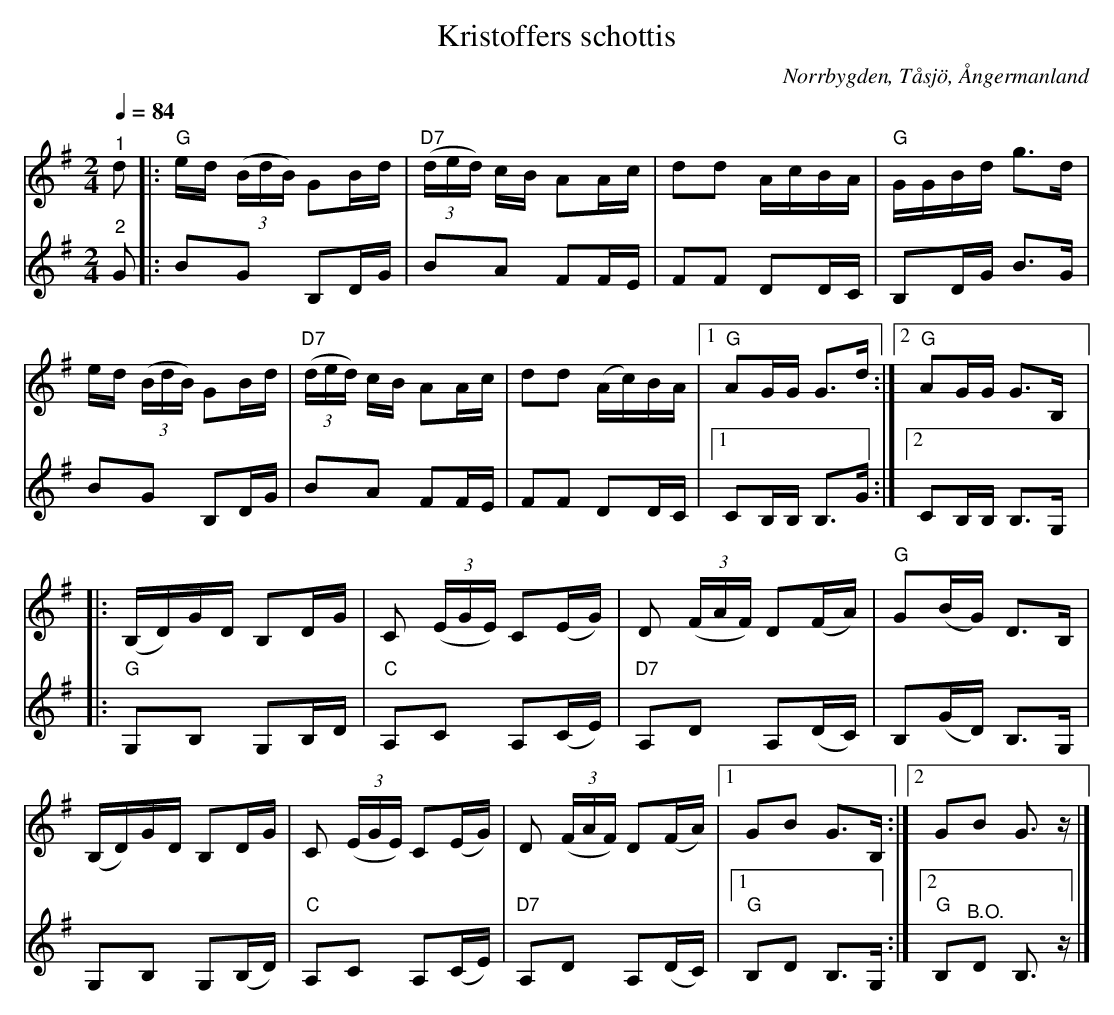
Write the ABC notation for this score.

X:1
T:Kristoffers schottis
O:Norrbygden, Tåsjö, Ångermanland
L:1/16
Q:1/4=84
M:2/4
K:G
V:1
"^1" d2 |:"G" ed (3(BdB) G2Bd |"D7" (3(ded) cB A2Ac | d2d2 AcBA |"G" GGBd g2>d2 |
ed (3(BdB) G2Bd |"D7" (3(ded) cB A2Ac | d2d2 (Ac)BA |1"G" A2GG G2>d2 :|2"G" A2GG G2>B,2 |:
(B,D)GD B,2DG | C2 (3(EGE) C2(EG) | D2 (3(FAF) D2(FA) |"G" G2(BG) D2>B,2 |
(B,D)GD B,2DG | C2 (3(EGE) C2(EG) | D2 (3(FAF) D2(FA) |1 G2B2 G2>B,2 :|2 G2B2 G3 z |]
V:2
"^2" G2 |: B2G2 B,2DG | B2A2 F2FE | F2F2 D2DC | B,2DG B2>G2 |
B2G2 B,2DG | B2A2 F2FE | F2F2 D2DC |1 C2B,B, B,2>G2 :|2 C2B,B, B,2>G,2 |:
"G" G,2B,2 G,2B,D |"C" A,2C2 A,2(CE) |"D7" A,2D2 A,2(DC) | B,2(GD) B,2>G,2 |
G,2B,2 G,2(B,D) |"C" A,2C2 A,2(CE) |"D7" A,2D2 A,2(DC) |1 "G" B,2D2 B,2>G,2 :|2"G" B,2"^B.O."D2 B,3 z |]
